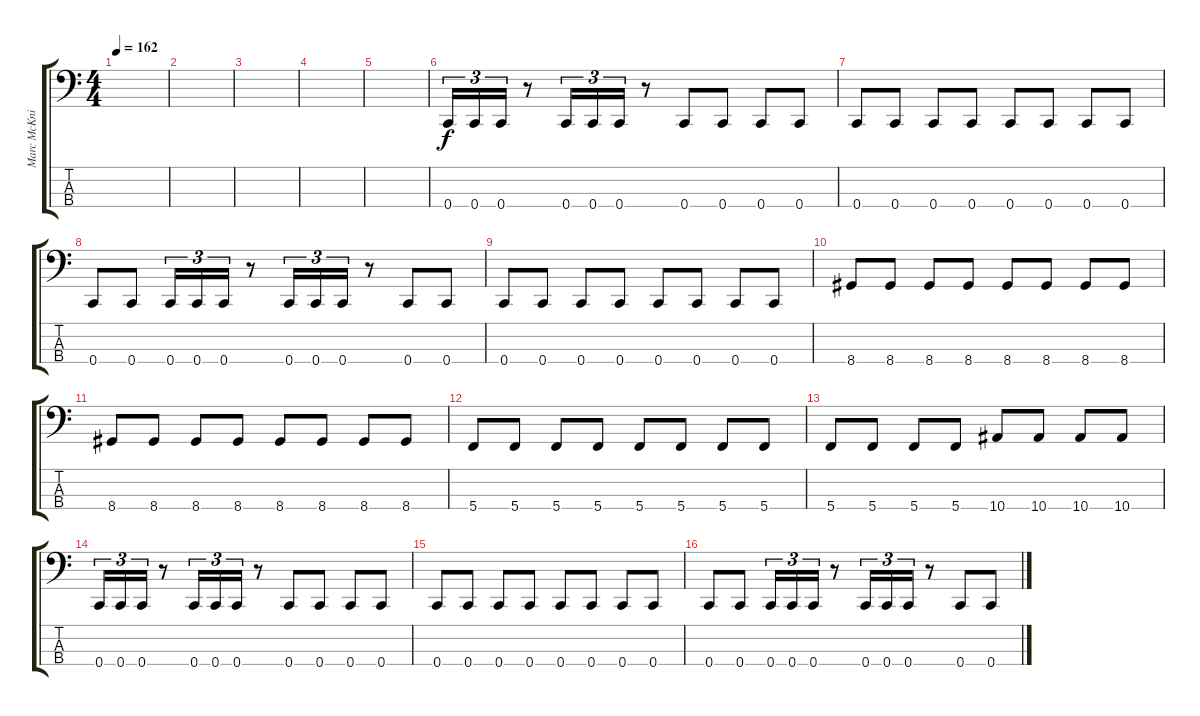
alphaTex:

\track ("Marc McKnight" "Marc McKni") {instrument electricbasspick}
\staff {score tabs}
\tuning (F2 C2 G1 C1) {hide}
\ts (4 4)
\tempo 162
\clef f4
\ks c
|
|
|
|
|
0.4.16{tu (3 2)} 0.4.16{tu (3 2)} 0.4.16{tu (3 2)} r.8 0.4.16{tu (3 2)} 0.4.16{tu (3 2)} 0.4.16{tu (3 2)} r.8 0.4.8 0.4.8 0.4.8 0.4.8 |
0.4.8 0.4.8 0.4.8 0.4.8 0.4.8 0.4.8 0.4.8 0.4.8 |
0.4.8 0.4.8 0.4.16{tu (3 2)} 0.4.16{tu (3 2)} 0.4.16{tu (3 2)} r.8 0.4.16{tu (3 2)} 0.4.16{tu (3 2)} 0.4.16{tu (3 2)} r.8 0.4.8 0.4.8 |
0.4.8 0.4.8 0.4.8 0.4.8 0.4.8 0.4.8 0.4.8 0.4.8 |
8.4.8 8.4.8 8.4.8 8.4.8 8.4.8 8.4.8 8.4.8 8.4.8 |
8.4.8 8.4.8 8.4.8 8.4.8 8.4.8 8.4.8 8.4.8 8.4.8 |
5.4.8 5.4.8 5.4.8 5.4.8 5.4.8 5.4.8 5.4.8 5.4.8 |
5.4.8 5.4.8 5.4.8 5.4.8 10.4.8 10.4.8 10.4.8 10.4.8 |
0.4.16{tu (3 2)} 0.4.16{tu (3 2)} 0.4.16{tu (3 2)} r.8 0.4.16{tu (3 2)} 0.4.16{tu (3 2)} 0.4.16{tu (3 2)} r.8 0.4.8 0.4.8 0.4.8 0.4.8 |
0.4.8 0.4.8 0.4.8 0.4.8 0.4.8 0.4.8 0.4.8 0.4.8 |
0.4.8 0.4.8 0.4.16{tu (3 2)} 0.4.16{tu (3 2)} 0.4.16{tu (3 2)} r.8 0.4.16{tu (3 2)} 0.4.16{tu (3 2)} 0.4.16{tu (3 2)} r.8 0.4.8 0.4.8
